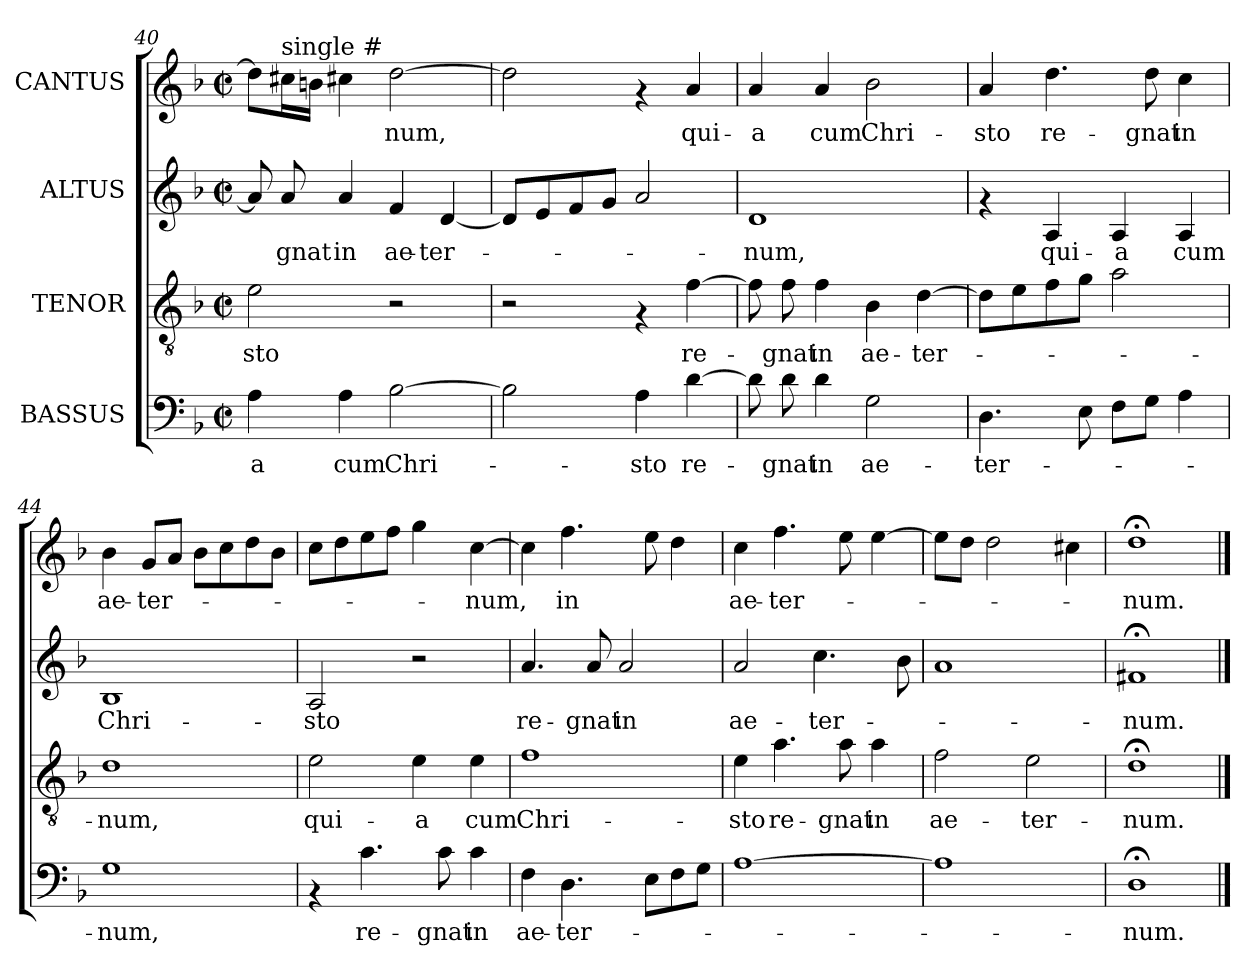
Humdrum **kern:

**kern	**text	**kern	**text	**kern	**text	**kern	**text
*part4	*part4	*part3	*part3	*part2	*part2	*part1	*part1
*staff4	*staff4	*staff3	*staff3	*staff2	*staff2	*staff1	*staff1
*I"BASSUS	*	*I"TENOR	*	*I"ALTUS	*	*I"CANTUS	*
*clefF4	*	*clefGv2	*	*clefG2	*	*clefG2	*
*k[b-]	*	*k[b-]	*	*k[b-]	*	*k[b-]	*
*F:	*	*F:	*	*F:	*	*F:	*
*M2/2	*	*M2/2	*	*M2/2	*	*M2/2	*
*met(c|)	*	*met(c|)	*	*met(c|)	*	*met(c|)	*
=40	=40	=40	=40	=40	=40	=40	=40
!	!LO:LY:b	!	!LO:LY:b	!	!	!	!
4A\	-a	2e\	-sto	8a/]	.	8dd\L]	.
!	!	!	!	!	!	!LO:TX:a:t=single #	!
!	!	!	!	!	!LO:LY:b	!	!
.	.	.	.	8a/	-gnat	16cc#\L	.
.	.	.	.	.	.	16bn\JJ	.
!	!LO:LY:b	!	!	!	!LO:LY:b	!	!
4A\	cum	.	.	4a/	in	4cc#X\	.
!	!LO:LY:b	!	!	!	!LO:LY:b	!	!LO:LY:b
[>2B-\	Chri-	2r	.	4f/	ae-	[>2dd\	-num,
!	!	!	!	!	!LO:LY:b	!	!
.	.	.	.	[<4d/	-ter-	.	.
=41	=41	=41	=41	=41	=41	=41	=41
2B-\]	.	2r	.	8d/L]	.	2dd\]	.
.	.	.	.	8e/	.	.	.
.	.	.	.	8f/	.	.	.
.	.	.	.	8g/J	.	.	.
!	!LO:LY:b	!	!	!	!	!	!
4A\	-sto	4rF	.	2a/	.	4rf	.
!	!LO:LY:b	!	!LO:LY:b	!	!	!	!LO:LY:b
[>4d\	re-	[>4f\	re-	.	.	4a/	qui-
=42	=42	=42	=42	=42	=42	=42	=42
!	!	!	!	!	!LO:LY:b	!	!LO:LY:b
8d\]	.	8f\]	.	1d	-num,	4a/	-a
!	!LO:LY:b	!	!LO:LY:b	!	!	!	!
8d\	-gnat	8f\	-gnat	.	.	.	.
!	!LO:LY:b	!	!LO:LY:b	!	!	!	!LO:LY:b
4d\	in	4f\	in	.	.	4a/	cum
!	!LO:LY:b	!	!LO:LY:b	!	!	!	!LO:LY:b
2G\	ae-	4B-\	ae-	.	.	2b-\	Chri-
!	!	!	!LO:LY:b	!	!	!	!
.	.	[>4d\	-ter-	.	.	.	.
=43	=43	=43	=43	=43	=43	=43	=43
!	!LO:LY:b	!	!	!	!	!	!LO:LY:b
4.D\	-ter-	8d\L]	.	4rf	.	4a/	-sto
.	.	8e\	.	.	.	.	.
!	!	!	!	!	!LO:LY:b	!	!LO:LY:b
.	.	8f\	.	4A/	qui-	4.dd\	re-
8E\	.	8g\J	.	.	.	.	.
!	!	!	!	!	!LO:LY:b	!	!
8F\L	.	2a\	.	4A/	-a	.	.
!	!	!	!	!	!	!	!LO:LY:b
8G\J	.	.	.	.	.	8dd\	-gnat
!	!	!	!	!	!LO:LY:b	!	!LO:LY:b
4A\	.	.	.	4A/	cum	4cc\	in
!!LO:PB:g=z
=44	=44	=44	=44	=44	=44	=44	=44
!	!LO:LY:b	!	!LO:LY:b	!	!LO:LY:b	!	!LO:LY:b
1G	-num,	1d	-num,	1B-	Chri-	4b-\	ae-
!	!	!	!	!	!	!	!LO:LY:b
.	.	.	.	.	.	8g/L	-ter-
.	.	.	.	.	.	8a/J	.
.	.	.	.	.	.	8b-\L	.
.	.	.	.	.	.	8cc\	.
.	.	.	.	.	.	8dd\	.
.	.	.	.	.	.	8b-\J	.
=45	=45	=45	=45	=45	=45	=45	=45
!	!	!	!LO:LY:b	!	!LO:LY:b	!	!
4rAA	.	2e\	qui-	2A/	-sto	8cc\L	.
.	.	.	.	.	.	8dd\	.
!	!LO:LY:b	!	!	!	!	!	!
4.c\	re-	.	.	.	.	8ee\	.
.	.	.	.	.	.	8ff\J	.
!	!	!	!LO:LY:b	!	!	!	!
.	.	4e\	-a	2r	.	4gg\	.
!	!LO:LY:b	!	!	!	!	!	!
8c\	-gnat	.	.	.	.	.	.
!	!LO:LY:b	!	!LO:LY:b	!	!	!	!LO:LY:b
4c\	in	4e\	cum	.	.	[>4cc\	-num,
=46	=46	=46	=46	=46	=46	=46	=46
!	!LO:LY:b	!	!LO:LY:b	!	!LO:LY:b	!	!
4F\	ae-	1f	Chri-	4.a/	re-	4cc\]	.
!	!LO:LY:b	!	!	!	!	!	!LO:LY:b
4.D\	-ter-	.	.	.	.	4.ff\	in
!	!	!	!	!	!LO:LY:b	!	!
.	.	.	.	8a/	-gnat	.	.
!	!	!	!	!	!LO:LY:b	!	!
.	.	.	.	2a/	in	.	.
8E\L	.	.	.	.	.	8ee\	.
8F\	.	.	.	.	.	4dd\	.
8G\J	.	.	.	.	.	.	.
=47	=47	=47	=47	=47	=47	=47	=47
!	!	!	!LO:LY:b	!	!LO:LY:b	!	!LO:LY:b
[>1A	.	4e\	-sto	2a/	ae-	4cc\	ae-
!	!	!	!LO:LY:b	!	!	!	!LO:LY:b
.	.	4.a\	re-	.	.	4.ff\	-ter-
!	!	!	!	!	!LO:LY:b	!	!
.	.	.	.	4.cc\	-ter-	.	.
!	!	!	!LO:LY:b	!	!	!	!
.	.	8a\	-gnat	.	.	8ee\	.
!	!	!	!LO:LY:b	!	!	!	!
.	.	4a\	in	.	.	[>4ee\	.
.	.	.	.	8b-\	.	.	.
=48	=48	=48	=48	=48	=48	=48	=48
!	!	!	!LO:LY:b	!	!	!	!
1A]	.	2f\	ae-	1a	.	8ee\L]	.
.	.	.	.	.	.	8dd\J	.
.	.	.	.	.	.	2dd\	.
!	!	!	!LO:LY:b	!	!	!	!
.	.	2e\	-ter-	.	.	.	.
.	.	.	.	.	.	4cc#X\	.
=49	=49	=49	=49	=49	=49	=49	=49
!	!LO:LY:b	!	!LO:LY:b	!	!LO:LY:b	!	!LO:LY:b
1D;<	-num.	1d;<	-num.	1f#X;	-num.	1dd;<	-num.
==	==	==	==	==	==	==	==
*-	*-	*-	*-	*-	*-	*-	*-
